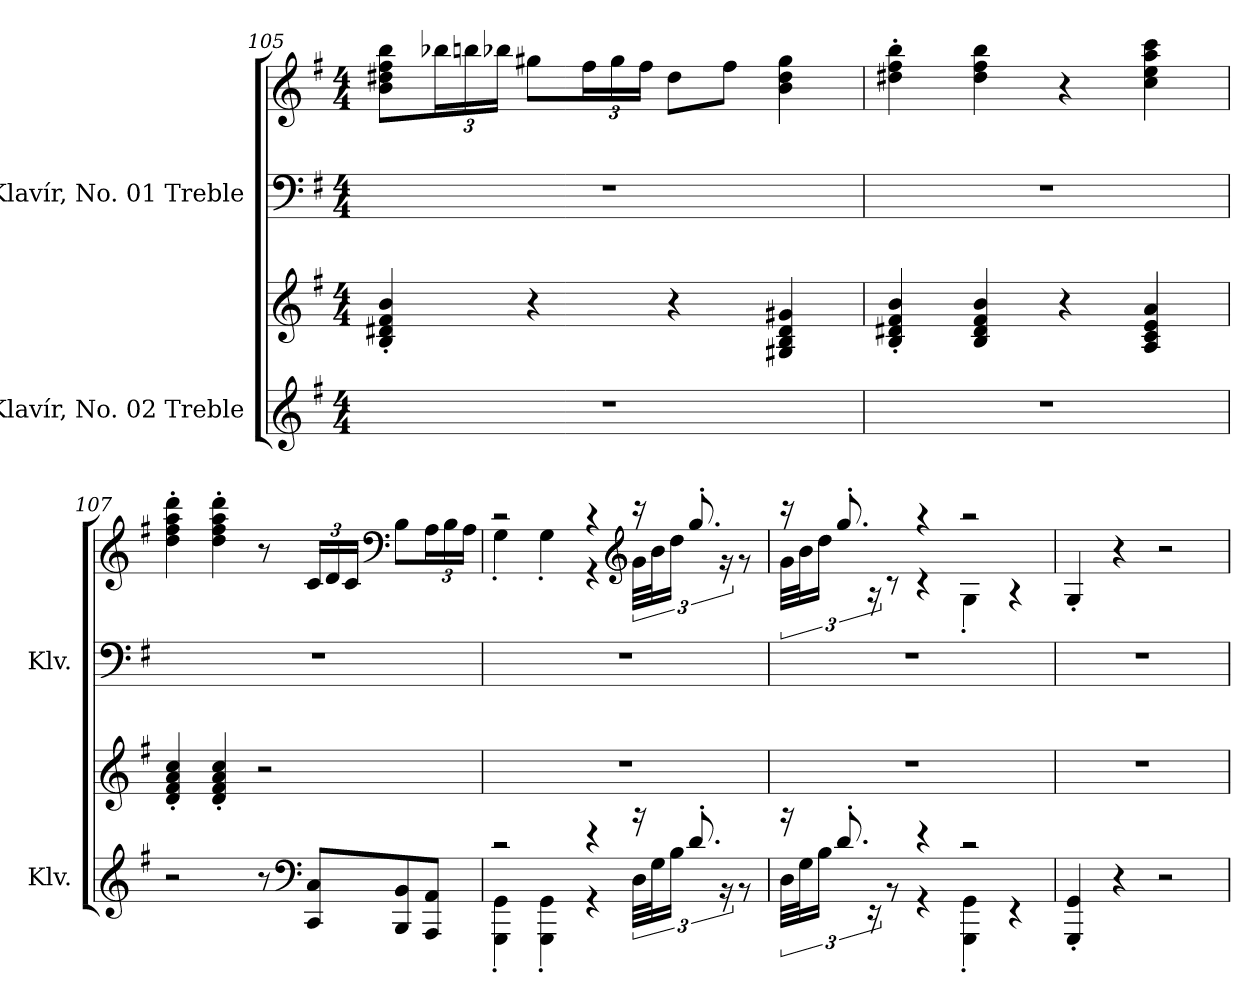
**kern	**kern	**kern	**kern
*part2	*part2	*part1	*part1
*staff4	*staff3	*staff2	*staff1
*I"Klavír, No. 02 Treble	*	*I"Klavír, No. 01 Treble	*
*I'Klv.	*	*I'Klv.	*
*clefG2	*clefG2	*clefF4	*clefG2
*k[f#]	*k[f#]	*k[f#]	*k[f#]
*M4/4	*M4/4	*M4/4	*M4/4
=105	=105	=105	=105
1r	4B/' 4d#X/' 4f#/' 4b/'	1r	8b\ 8dd#X\ 8ff#\ 8bb\L
*	*	*	*Xbrackettup
.	.	.	24bb-X\L
.	.	.	24bbn\
.	.	.	24bb-X\JJ
.	4r	.	8gg#X\L
.	.	.	24ff#\L
.	.	.	24gg#\
.	.	.	24ff#\JJ
.	4r	.	8dd#\L
.	.	.	8ff#\J
.	4G#X/ 4B/ 4d#/ 4g#X/	.	4b\ 4dd#\ 4gg#\
!!LO:LB:g=z
=106	=106	=106	=106
1r	4B/' 4d#X/' 4f#/' 4b/'	1r	4dd#X\' 4ff#\' 4bb\'
.	4B/ 4d#/ 4f#/ 4b/	.	4dd#\ 4ff#\ 4bb\
.	4r	.	4r
.	4A/ 4c/ 4e/ 4a/	.	4cc\ 4ee\ 4aa\ 4ccc\
=107	=107	=107	=107
2r	4d/' 4f#/' 4a/' 4cc/'	1r	4dd\' 4ff#\' 4aa\' 4ddd\'
.	4d/' 4f#/' 4a/' 4cc/'	.	4dd\' 4ff#\' 4aa\' 4ddd\'
8r	2r	.	8r
*clefF4	*	*	*
8CC/ 8C/L	.	.	24c/LL
.	.	.	24d/
.	.	.	24c/JJ
*	*	*	*clefF4
8BBB/ 8BB/	.	.	8B\L
8AAA/ 8AA/J	.	.	24A\L
.	.	.	24B\
.	.	.	24A\JJ
=108	=108	=108	=108
*^	*	*	*^
2r	4GGG\' 4GG\'	1r	1r	2r	4G'\
.	4GGG\' 4GG\'	.	.	.	4G'\
4r	4r	.	.	4r	4r
*	*	*	*	*clefG2	*
*	*	*	*	*	*brackettup
16r	48D\LLL	.	.	16r	48g\LLL
.	48G\J	.	.	.	48b\J
.	24B\JJ	.	.	.	24dd\JJ
8.d'/	.	.	.	8.gg'/	.
.	24r	.	.	.	24r
.	8r	.	.	.	8r
=109	=109	=109	=109	=109	=109
16r	48D\LLL	1r	1r	16r	48g\LLL
.	48G\J	.	.	.	48b\J
.	24B\JJ	.	.	.	24dd\JJ
8.d'/	.	.	.	8.gg'/	.
.	24r	.	.	.	24r
.	8r	.	.	.	8r
4r	4r	.	.	4r	4r
2r	4GGG\' 4GG\'	.	.	2r	4G'\
.	4r	.	.	.	4r
*v	*v	*	*	*v	*v
!!LO:PB:g=z
=110	=110	=110	=110
4GGG/' 4GG/'	1r	1r	4G'/
4r	.	.	4r
2r	.	.	2r
=	=	=	=
*-	*-	*-	*-
